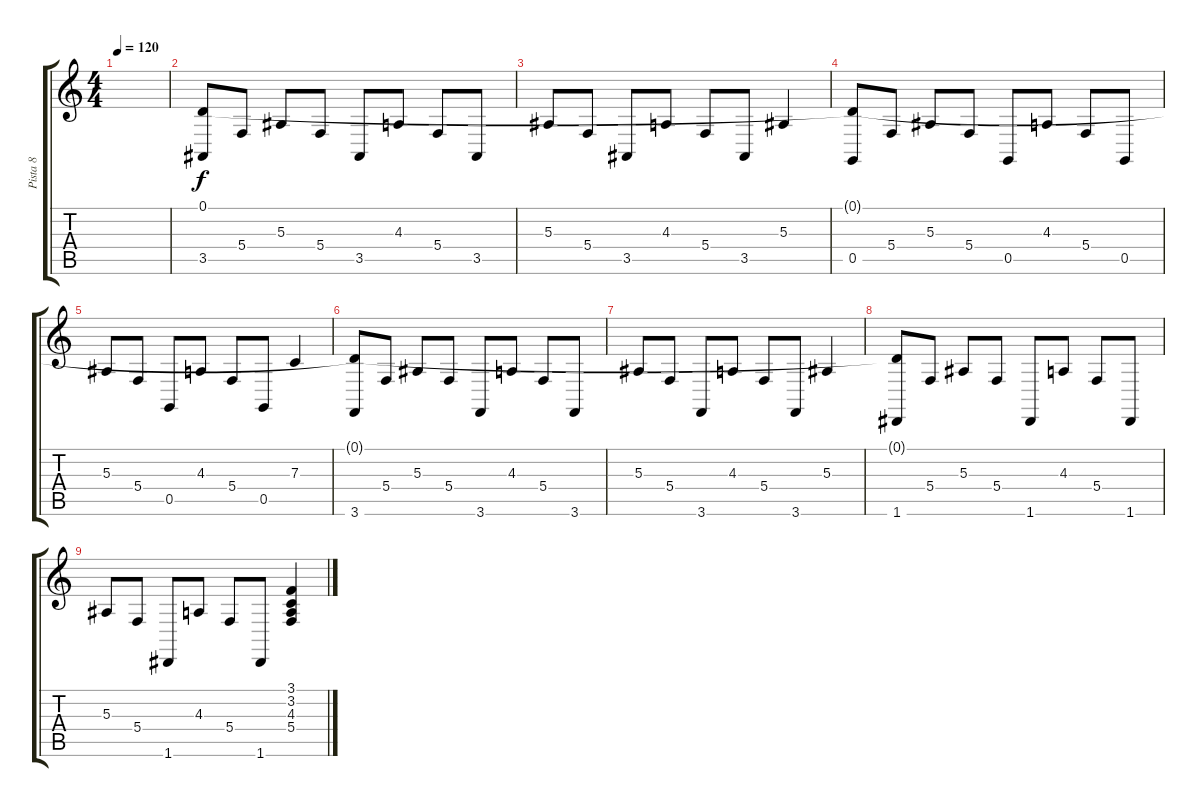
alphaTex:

\track ("Pista 8" "Pista 8") {instrument voiceoohs}
\staff {score tabs}
\tuning (D4 A3 F3 C3 G2 D2) {hide}
\ts (4 4)
\tempo 120
\clef g2
\ks c
|
(0.1 3.5).8 5.4.8 5.3.8 5.4.8 3.5.8 4.3.8 5.4.8 3.5.8 |
5.3.8 5.4.8 3.5.8 4.3.8 5.4.8 3.5.8 5.3.4 |
(0.1{t} 0.5).8 5.4.8 5.3.8 5.4.8 0.5.8 4.3.8 5.4.8 0.5.8 |
5.3.8 5.4.8 0.5.8 4.3.8 5.4.8 0.5.8 7.3.4 |
(0.1{t} 3.6).8 5.4.8 5.3.8 5.4.8 3.6.8 4.3.8 5.4.8 3.6.8 |
5.3.8 5.4.8 3.6.8 4.3.8 5.4.8 3.6.8 5.3.4 |
(0.1{t} 1.6).8 5.4.8 5.3.8 5.4.8 1.6.8 4.3.8 5.4.8 1.6.8 |
5.3.8 5.4.8 1.6.8 4.3.8 5.4.8 1.6.8 (3.1 3.2 4.3 5.4).4
